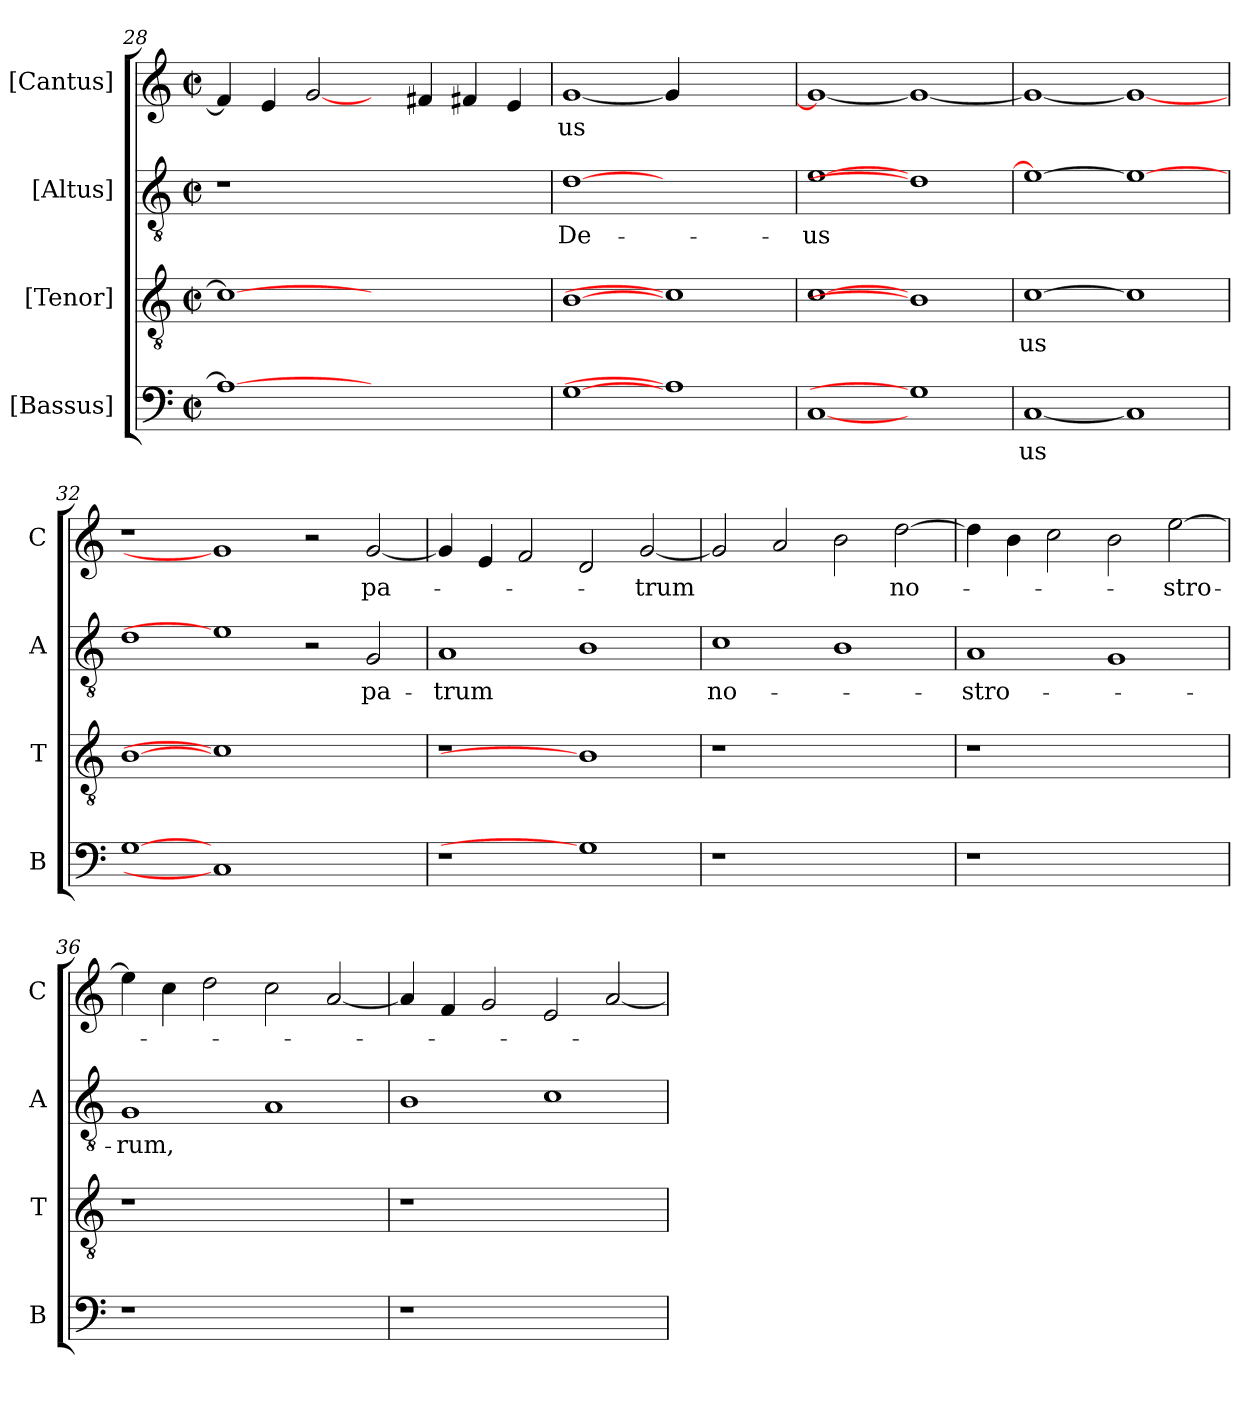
**kern	**text	**kern	**text	**kern	**text	**kern	**text
*part4	*part4	*part3	*part3	*part2	*part2	*part1	*part1
*staff4	*staff4	*staff3	*staff3	*staff2	*staff2	*staff1	*staff1
*I"[Bassus]	*	*I"[Tenor]	*	*I"[Altus]	*	*I"[Cantus]	*
*I'B	*	*I'T	*	*I'A	*	*I'C	*
!!LO:PB:g=z
*clefF4	*	*clefGv2	*	*clefGv2	*	*clefG2	*
*k[]	*	*k[]	*	*k[]	*	*k[]	*
*C:	*	*C:	*	*C:	*	*C:	*
*M2/2	*	*M2/2	*	*M2/2	*	*M2/2	*
*met(c|)	*	*met(c|)	*	*met(c|)	*	*met(c|)	*
=28	=28	=28	=28	=28	=28	=28	=28
1A_	.	1c_	.	1r	.	4f/]	.
.	.	.	.	.	.	4e/	.
.	.	.	.	.	.	[2g/	.
1ryy	.	1ryy	.	1ryy	.	4ryy	.
.	.	.	.	.	.	4f#X/	.
.	.	.	.	.	.	4f#X/	.
.	.	.	.	.	.	4e/	.
=29	=29	=29	=29	=29	=29	=29	=29
!	!	!	!	!	!LO:LY:b	!	!LO:LY:b
[1G	.	[1B	.	[1d	De-	[1g	-us
1A]	.	1c]	.	1ryy	.	4g/]	.
.	.	.	.	.	.	2.ryy	.
=30	=30	=30	=30	=30	=30	=30	=30
!	!	!	!	!	!LO:LY:b	!	!
[1C	.	[1c	.	[1e	-us	1g_	.
1G]	.	1B]	.	1d]	.	1g_	.
=31	=31	=31	=31	=31	=31	=31	=31
!	!LO:LY:b	!	!LO:LY:b	!	!	!	!
[1C	-us	[1c	-us	1e_	.	1g_	.
1C]	.	1c]	.	1e_	.	1g_	.
=32	=32	=32	=32	=32	=32	=32	=32
[1G	.	[1B	.	1d	.	1r	.
1C]	.	1c]	.	1e]	.	1g]	.
1ryy	.	1ryy	.	2r	.	2r	.
!	!	!	!	!	!LO:LY:b	!	!LO:LY:b
.	.	.	.	2G/	pa-	[2g/	pa-
=33	=33	=33	=33	=33	=33	=33	=33
!	!	!	!	!	!LO:LY:b	!	!
1r	.	1r	.	1A	-trum	4g/]	.
.	.	.	.	.	.	4e/	.
.	.	.	.	.	.	2f/	.
1G]	.	1B]	.	1B	.	2d/	.
!	!	!	!	!	!	!	!LO:LY:b
.	.	.	.	.	.	[2g/	-trum
!!LO:LB:g=z
=34	=34	=34	=34	=34	=34	=34	=34
!	!	!	!	!	!LO:LY:b	!	!
1r	.	1r	.	1c	no-	2g/]	.
.	.	.	.	.	.	2a/	.
1ryy	.	1ryy	.	1B	.	2b\	.
!	!	!	!	!	!	!	!LO:LY:b
.	.	.	.	.	.	[2dd\	no-
=35	=35	=35	=35	=35	=35	=35	=35
!	!	!	!	!	!LO:LY:b	!	!
1r	.	1r	.	1A	-stro-	4dd\]	.
.	.	.	.	.	.	4b\	.
.	.	.	.	.	.	2cc\	.
1ryy	.	1ryy	.	1G	.	2b\	.
!	!	!	!	!	!	!	!LO:LY:b
.	.	.	.	.	.	[2ee\	-stro-
=36	=36	=36	=36	=36	=36	=36	=36
!	!	!	!	!	!LO:LY:b	!	!
1r	.	1r	.	1G	-rum,	4ee\]	.
.	.	.	.	.	.	4cc\	.
.	.	.	.	.	.	2dd\	.
1ryy	.	1ryy	.	1A	.	2cc\	.
.	.	.	.	.	.	[2a/	.
=37	=37	=37	=37	=37	=37	=37	=37
1r	.	1r	.	1B	.	4a/]	.
.	.	.	.	.	.	4f/	.
.	.	.	.	.	.	2g/	.
1ryy	.	1ryy	.	1c	.	2e/	.
.	.	.	.	.	.	[2a/	.
=	=	=	=	=	=	=	=
*-	*-	*-	*-	*-	*-	*-	*-
